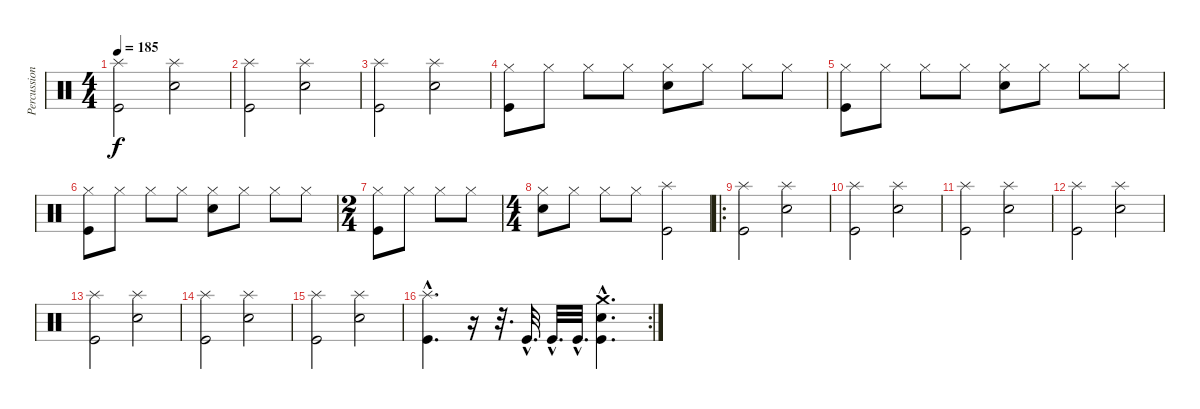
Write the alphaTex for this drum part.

\track ("Percussions" "Percussion") {instrument percussion}
\staff {score}
\articulation defaults
\ts (4 4)
\tempo 185
\clef neutral
\ks c
("Kick (hit)" "Splash (hit)").2{dy f} ("Electric Snare (hit)" "Splash (hit)").2 |
("Kick (hit)" "Splash (hit)").2 ("Electric Snare (hit)" "Splash (hit)").2 |
("Kick (hit)" "Splash (hit)").2 ("Electric Snare (hit)" "Splash (hit)").2 |
("Kick (hit)" "Hi-Hat (closed)").8 "Hi-Hat (closed)".8 "Hi-Hat (closed)".8 "Hi-Hat (closed)".8 ("Electric Snare (hit)" "Hi-Hat (closed)").8 "Hi-Hat (closed)".8 "Hi-Hat (closed)".8 "Hi-Hat (closed)".8 |
("Kick (hit)" "Hi-Hat (closed)").8 "Hi-Hat (closed)".8 "Hi-Hat (closed)".8 "Hi-Hat (closed)".8 ("Electric Snare (hit)" "Hi-Hat (closed)").8 "Hi-Hat (closed)".8 "Hi-Hat (closed)".8 "Hi-Hat (closed)".8 |
("Kick (hit)" "Hi-Hat (closed)").8 "Hi-Hat (closed)".8 "Hi-Hat (closed)".8 "Hi-Hat (closed)".8 ("Electric Snare (hit)" "Hi-Hat (closed)").8 "Hi-Hat (closed)".8 "Hi-Hat (closed)".8 "Hi-Hat (closed)".8 |
\ts (2 4)
("Kick (hit)" "Hi-Hat (closed)").8 "Hi-Hat (closed)".8 "Hi-Hat (closed)".8 "Hi-Hat (closed)".8 |
\ts (4 4)
("Electric Snare (hit)" "Hi-Hat (closed)").8 "Hi-Hat (closed)".8 "Hi-Hat (closed)".8 "Hi-Hat (closed)".8 ("Kick (hit)" "Splash (hit)").2 |
\ro
("Kick (hit)" "Splash (hit)").2 ("Electric Snare (hit)" "Splash (hit)").2 |
("Kick (hit)" "Splash (hit)").2 ("Electric Snare (hit)" "Splash (hit)").2 |
("Kick (hit)" "Splash (hit)").2 ("Electric Snare (hit)" "Splash (hit)").2 |
("Kick (hit)" "Splash (hit)").2 ("Electric Snare (hit)" "Splash (hit)").2 |
("Kick (hit)" "Splash (hit)").2 ("Electric Snare (hit)" "Splash (hit)").2 |
("Kick (hit)" "Splash (hit)").2 ("Electric Snare (hit)" "Splash (hit)").2 |
("Kick (hit)" "Splash (hit)").2 ("Electric Snare (hit)" "Splash (hit)").2 |
\rc 2
("Kick (hit)"{hac} "Splash (hit)"{hac}).4{d} r.16 r.32{d} "Kick (hit)"{hac}.32{d} "Kick (hit)"{hac}.32{d} "Kick (hit)"{hac}.32{d} ("Kick (hit)"{hac} "Electric Snare (hit)"{hac} "Crash medium (hit)"{hac}).4{d}
